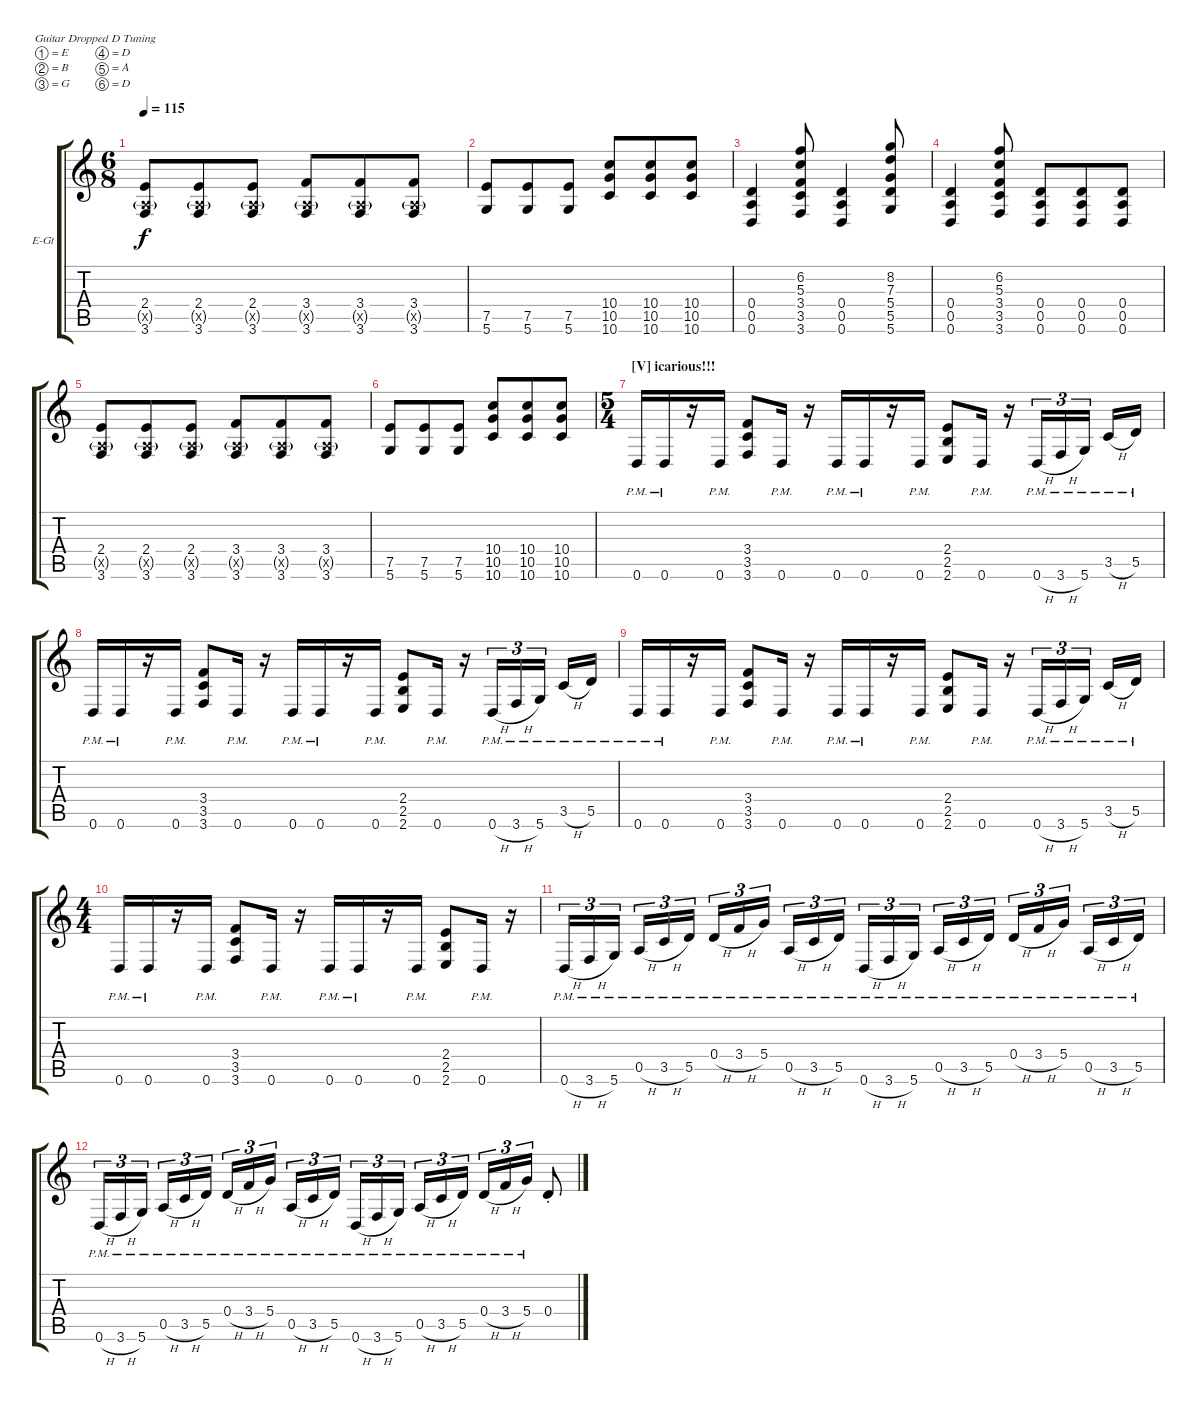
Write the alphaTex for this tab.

\defaultSystemsLayout 4
\bracketExtendMode groupsimilarinstruments
\firstSystemTrackNameOrientation horizontal
\otherSystemsTrackNameOrientation horizontal
\track ("Electric Guitar" "E-Gt") {instrument distortionguitar}
\staff {score tabs}
\tuning (E4 B3 G3 D3 A2 D2)
\ts (6 8)
\tempo 115
\clef g2
\scale
0.333333
\ks c
(2.4 0.5{g x} 3.6).8{dy f} (2.4 0.5{g x} 3.6).8 (2.4 0.5{g x} 3.6).8 (3.4 0.5{g x} 3.6).8 (3.4 0.5{g x} 3.6).8 (3.4 0.5{g x} 3.6).8 |
\scale
0.333333 (7.5 5.6).8 (7.5 5.6).8 (7.5 5.6).8 (10.6 10.5 10.4).8 (10.6 10.5 10.4).8 (10.6 10.5 10.4).8 |
\scale
0.333333 (0.6 0.5 0.4).4 (3.6 3.5 3.4 5.3 6.2).8 (0.6 0.5 0.4).4 (5.6 5.5 5.4 7.3 8.2).8 |
\scale
0.333333 (0.6 0.5 0.4).4 (3.6 3.5 3.4 5.3 6.2).8 (0.6 0.5 0.4).8 (0.6 0.5 0.4).8 (0.6 0.5 0.4).8 |
\scale
0.333333 (2.4 0.5{g x} 3.6).8 (2.4 0.5{g x} 3.6).8 (2.4 0.5{g x} 3.6).8 (3.4 0.5{g x} 3.6).8 (3.4 0.5{g x} 3.6).8 (3.4 0.5{g x} 3.6).8 |
\scale
0.257261 (7.5 5.6).8 (7.5 5.6).8 (7.5 5.6).8 (10.6 10.5 10.4).8 (10.6 10.5 10.4).8 (10.6 10.5 10.4).8 |
\ts (5 4)
\beaming (8 2 2 2 2 2)
\section ("V" "icarious!!!")
\scale
0.485477 0.6{pm}.16 0.6{pm}.16 r.16 0.6{pm}.16 (3.6 3.5 3.4).8 0.6{pm}.16 r.16 0.6{pm}.16 0.6{pm}.16 r.16 0.6{pm}.16 (2.6 2.5 2.4).8 0.6{pm}.16 r.16 0.6{h pm}.16{tu (3 2)} 3.6{h pm}.16{tu (3 2)} 5.6{pm}.16{tu (3 2)} 3.5{h pm}.16 5.5{pm}.16 |
\scale
0.257261 0.6{pm}.16 0.6{pm}.16 r.16 0.6{pm}.16 (3.6 3.5 3.4).8 0.6{pm}.16 r.16 0.6{pm}.16 0.6{pm}.16 r.16 0.6{pm}.16 (2.6 2.5 2.4).8 0.6{pm}.16 r.16 0.6{h pm}.16{tu (3 2)} 3.6{h pm}.16{tu (3 2)} 5.6{pm}.16{tu (3 2)} 3.5{h pm}.16 5.5{pm}.16 |
\scale
0.257261 0.6{pm}.16 0.6{pm}.16 r.16 0.6{pm}.16 (3.6 3.5 3.4).8 0.6{pm}.16 r.16 0.6{pm}.16 0.6{pm}.16 r.16 0.6{pm}.16 (2.6 2.5 2.4).8 0.6{pm}.16 r.16 0.6{h pm}.16{tu (3 2)} 3.6{h pm}.16{tu (3 2)} 5.6{pm}.16{tu (3 2)} 3.5{h pm}.16 5.5{pm}.16 |
\ts (4 4)
\scale
0.485477 0.6{pm}.16 0.6{pm}.16 r.16 0.6{pm}.16 (3.6 3.5 3.4).8 0.6{pm}.16 r.16 0.6{pm}.16 0.6{pm}.16 r.16 0.6{pm}.16 (2.6 2.5 2.4).8 0.6{pm}.16 r.16 |
\scale
0.257261 0.6{h pm}.16{tu (3 2)} 3.6{h pm}.16{tu (3 2)} 5.6{pm}.16{tu (3 2)} 0.5{h pm}.16{tu (3 2)} 3.5{h pm}.16{tu (3 2)} 5.5{pm}.16{tu (3 2)} 0.4{h pm}.16{tu (3 2)} 3.4{h pm}.16{tu (3 2)} 5.4{pm}.16{tu (3 2)} 0.5{h pm}.16{tu (3 2)} 3.5{h pm}.16{tu (3 2)} 5.5{pm}.16{tu (3 2)} 0.6{h pm}.16{tu (3 2)} 3.6{h pm}.16{tu (3 2)} 5.6{pm}.16{tu (3 2)} 0.5{h pm}.16{tu (3 2)} 3.5{h pm}.16{tu (3 2)} 5.5{pm}.16{tu (3 2)} 0.4{h pm}.16{tu (3 2)} 3.4{h pm}.16{tu (3 2)} 5.4{pm}.16{tu (3 2)} 0.5{h pm}.16{tu (3 2)} 3.5{h pm}.16{tu (3 2)} 5.5{pm}.16{tu (3 2)} |
0.6{h pm}.16{tu (3 2)} 3.6{h pm}.16{tu (3 2)} 5.6{pm}.16{tu (3 2)} 0.5{h pm}.16{tu (3 2)} 3.5{h pm}.16{tu (3 2)} 5.5{pm}.16{tu (3 2)} 0.4{h pm}.16{tu (3 2)} 3.4{h pm}.16{tu (3 2)} 5.4{pm}.16{tu (3 2)} 0.5{h pm}.16{tu (3 2)} 3.5{h pm}.16{tu (3 2)} 5.5{pm}.16{tu (3 2)} 0.6{h pm}.16{tu (3 2)} 3.6{h pm}.16{tu (3 2)} 5.6{pm}.16{tu (3 2)} 0.5{h pm}.16{tu (3 2)} 3.5{h pm}.16{tu (3 2)} 5.5{pm}.16{tu (3 2)} 0.4{h pm}.16{tu (3 2)} 3.4{h pm}.16{tu (3 2)} 5.4{pm}.16{tu (3 2)} 0.4{st}.8
